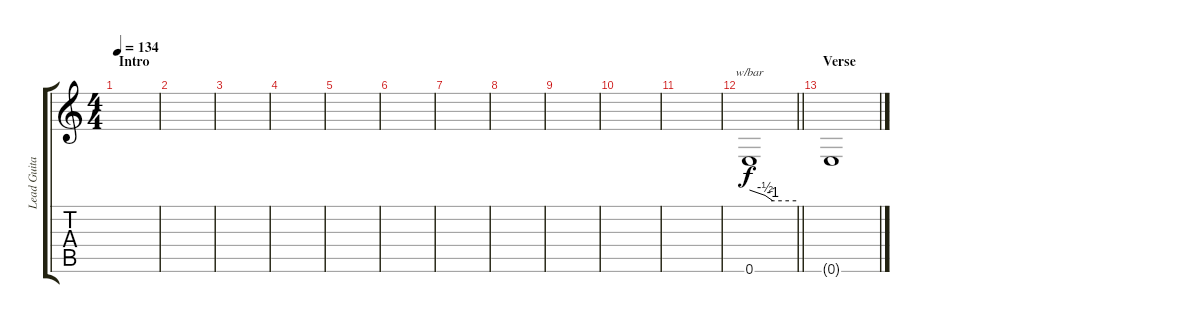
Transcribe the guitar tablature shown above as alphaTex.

\track ("Lead Guitar" "Lead Guita") {instrument overdrivenguitar}
\staff {score tabs}
\tuning (E4 B3 G3 D3 A2 E2) {hide}
\ts (4 4)
\section ("" "Intro")
\tempo 134
\clef g2
\ks c
|
|
|
|
|
|
|
|
|
|
|
\barLineRight lightlight
0.6.1{tbe (custom default 0 0 20 -2 30 -4 60 -4)} |
\section ("" "Verse")
0.6{t}.1{dy f}
